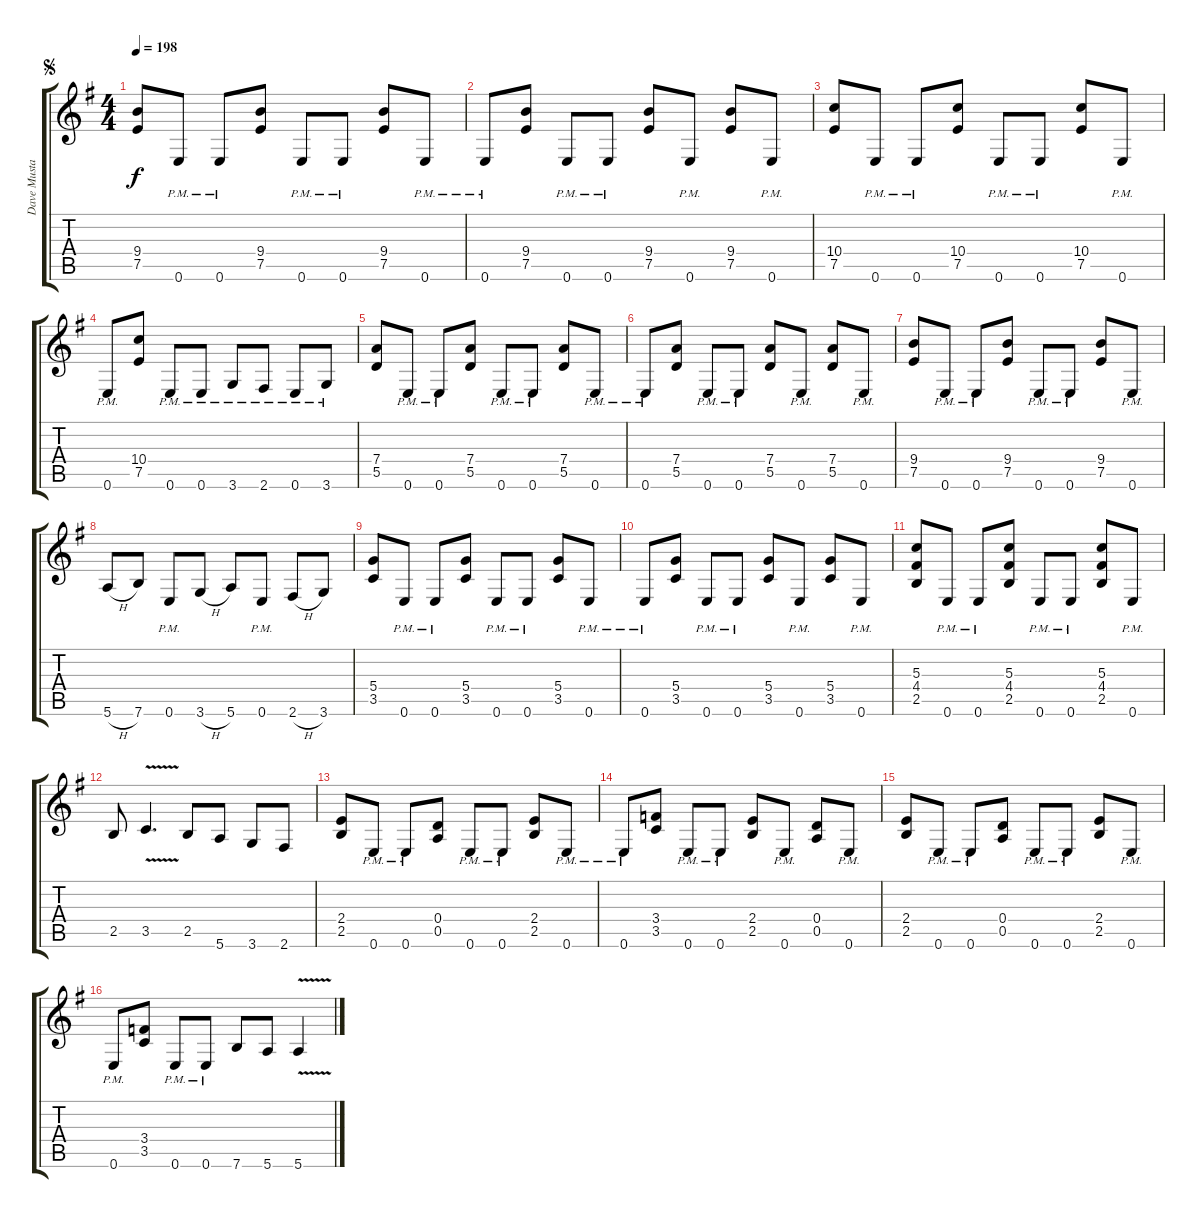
\track ("Dave Mustaine" "Dave Musta") {instrument overdrivenguitar}
\staff {score tabs}
\tuning (E4 B3 G3 D3 A2 E2) {hide}
\ts (4 4)
\jump segno
\tempo 198
\clef g2
\ks g
(9.4 7.5).8{dy f} 0.6{pm}.8 0.6{pm}.8 (9.4 7.5).8 0.6{pm}.8 0.6{pm}.8 (9.4 7.5).8 0.6{pm}.8 |
0.6{pm}.8 (9.4 7.5).8 0.6{pm}.8 0.6{pm}.8 (9.4 7.5).8 0.6{pm}.8 (9.4 7.5).8 0.6{pm}.8 |
(10.4 7.5).8 0.6{pm}.8 0.6{pm}.8 (10.4 7.5).8 0.6{pm}.8 0.6{pm}.8 (10.4 7.5).8 0.6{pm}.8 |
0.6{pm}.8 (10.4 7.5).8 0.6{pm}.8 0.6{pm}.8 3.6{pm}.8 2.6{pm}.8 0.6{pm}.8 3.6{pm}.8 |
(7.4 5.5).8 0.6{pm}.8 0.6{pm}.8 (7.4 5.5).8 0.6{pm}.8 0.6{pm}.8 (7.4 5.5).8 0.6{pm}.8 |
0.6{pm}.8 (7.4 5.5).8 0.6{pm}.8 0.6{pm}.8 (7.4 5.5).8 0.6{pm}.8 (7.4 5.5).8 0.6{pm}.8 |
(9.4 7.5).8 0.6{pm}.8 0.6{pm}.8 (9.4 7.5).8 0.6{pm}.8 0.6{pm}.8 (9.4 7.5).8 0.6{pm}.8 |
5.6{h}.8 7.6.8 0.6{pm}.8 3.6{h}.8 5.6.8 0.6{pm}.8 2.6{h}.8 3.6.8 |
(5.4 3.5).8 0.6{pm}.8 0.6{pm}.8 (5.4 3.5).8 0.6{pm}.8 0.6{pm}.8 (5.4 3.5).8 0.6{pm}.8 |
0.6{pm}.8 (5.4 3.5).8 0.6{pm}.8 0.6{pm}.8 (5.4 3.5).8 0.6{pm}.8 (5.4 3.5).8 0.6{pm}.8 |
(5.3 4.4 2.5).8 0.6{pm}.8 0.6{pm}.8 (5.3 4.4 2.5).8 0.6{pm}.8 0.6{pm}.8 (5.3 4.4 2.5).8 0.6{pm}.8 |
2.5.8 3.5{v}.4{d} 2.5.8 5.6.8 3.6.8 2.6.8 |
(2.4 2.5).8 0.6{pm}.8 0.6{pm}.8 (0.4 0.5).8 0.6{pm}.8 0.6{pm}.8 (2.4 2.5).8 0.6{pm}.8 |
0.6{pm}.8 (3.4 3.5).8 0.6{pm}.8 0.6{pm}.8 (2.4 2.5).8 0.6{pm}.8 (0.4 0.5).8 0.6{pm}.8 |
(2.4 2.5).8 0.6{pm}.8 0.6{pm}.8 (0.4 0.5).8 0.6{pm}.8 0.6{pm}.8 (2.4 2.5).8 0.6{pm}.8 |
0.6{pm}.8 (3.4 3.5).8 0.6{pm}.8 0.6{pm}.8 7.6.8 5.6.8 5.6{v}.4
